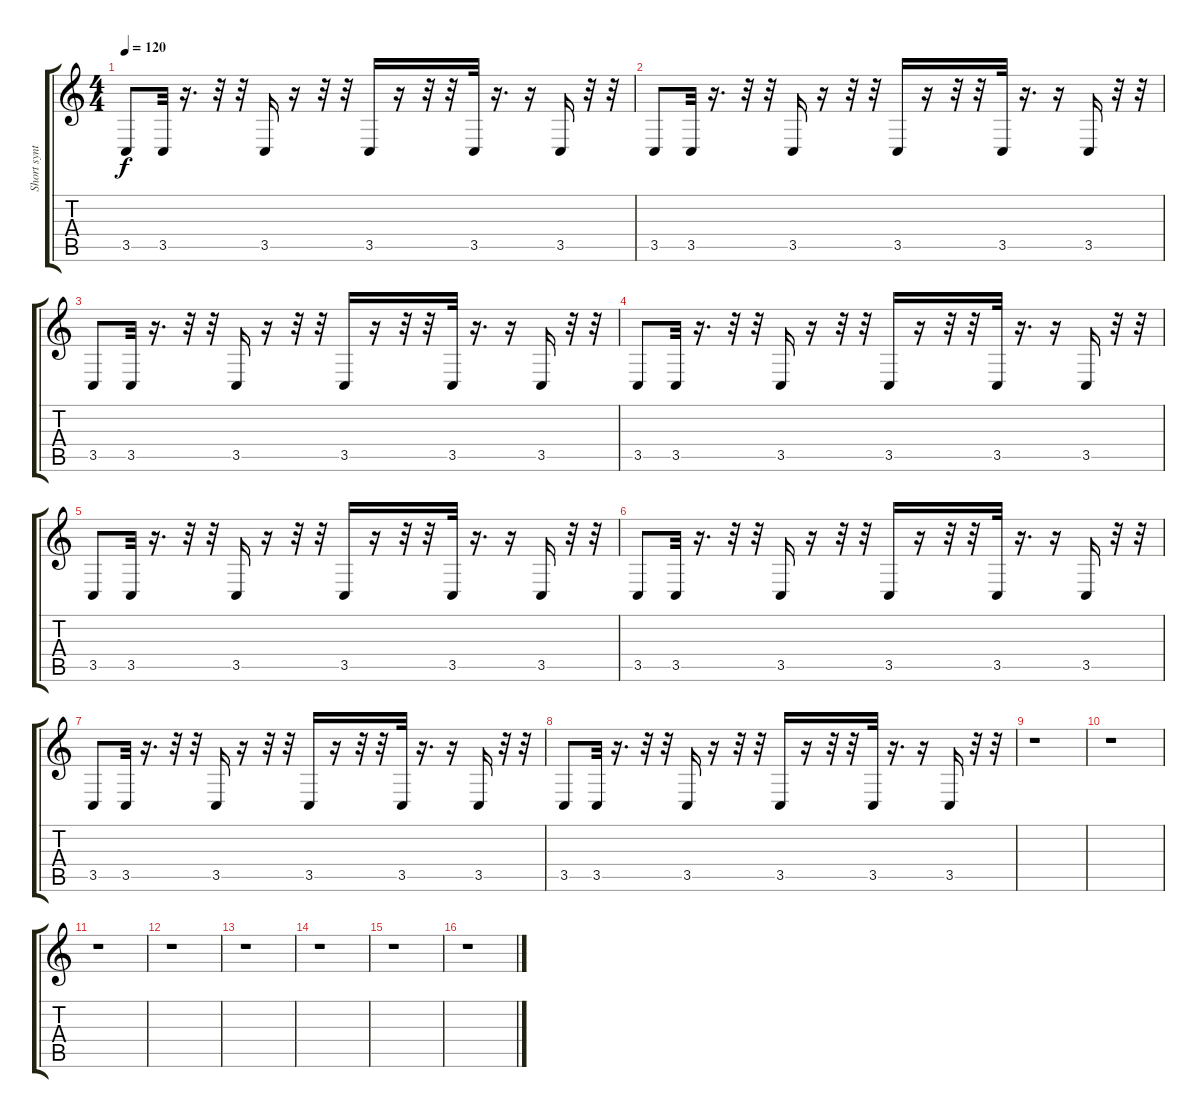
\track ("Short synth - basic subtracting 3 (MIDI)" "Short synt") {instrument lead2sawtooth}
\staff {score tabs}
\tuning (E4 B3 G3 D3 A2 D2) {hide}
\ts (4 4)
\tempo 120
\clef g2
\ks c
3.5.8{dy f} 3.5.32 r.16{d} r.32 r.32 3.5.16 r.16 r.32 r.32 3.5.16 r.16 r.32 r.32 3.5.32 r.16{d} r.16 3.5.16 r.32 r.32 |
3.5.8 3.5.32 r.16{d} r.32 r.32 3.5.16 r.16 r.32 r.32 3.5.16 r.16 r.32 r.32 3.5.32 r.16{d} r.16 3.5.16 r.32 r.32 |
3.5.8 3.5.32 r.16{d} r.32 r.32 3.5.16 r.16 r.32 r.32 3.5.16 r.16 r.32 r.32 3.5.32 r.16{d} r.16 3.5.16 r.32 r.32 |
3.5.8 3.5.32 r.16{d} r.32 r.32 3.5.16 r.16 r.32 r.32 3.5.16 r.16 r.32 r.32 3.5.32 r.16{d} r.16 3.5.16 r.32 r.32 |
3.5.8 3.5.32 r.16{d} r.32 r.32 3.5.16 r.16 r.32 r.32 3.5.16 r.16 r.32 r.32 3.5.32 r.16{d} r.16 3.5.16 r.32 r.32 |
3.5.8 3.5.32 r.16{d} r.32 r.32 3.5.16 r.16 r.32 r.32 3.5.16 r.16 r.32 r.32 3.5.32 r.16{d} r.16 3.5.16 r.32 r.32 |
3.5.8 3.5.32 r.16{d} r.32 r.32 3.5.16 r.16 r.32 r.32 3.5.16 r.16 r.32 r.32 3.5.32 r.16{d} r.16 3.5.16 r.32 r.32 |
3.5.8 3.5.32 r.16{d} r.32 r.32 3.5.16 r.16 r.32 r.32 3.5.16 r.16 r.32 r.32 3.5.32 r.16{d} r.16 3.5.16 r.32 r.32 |
r.1 |
r.1 |
r.1 |
r.1 |
r.1 |
r.1 |
r.1 |
r.1
